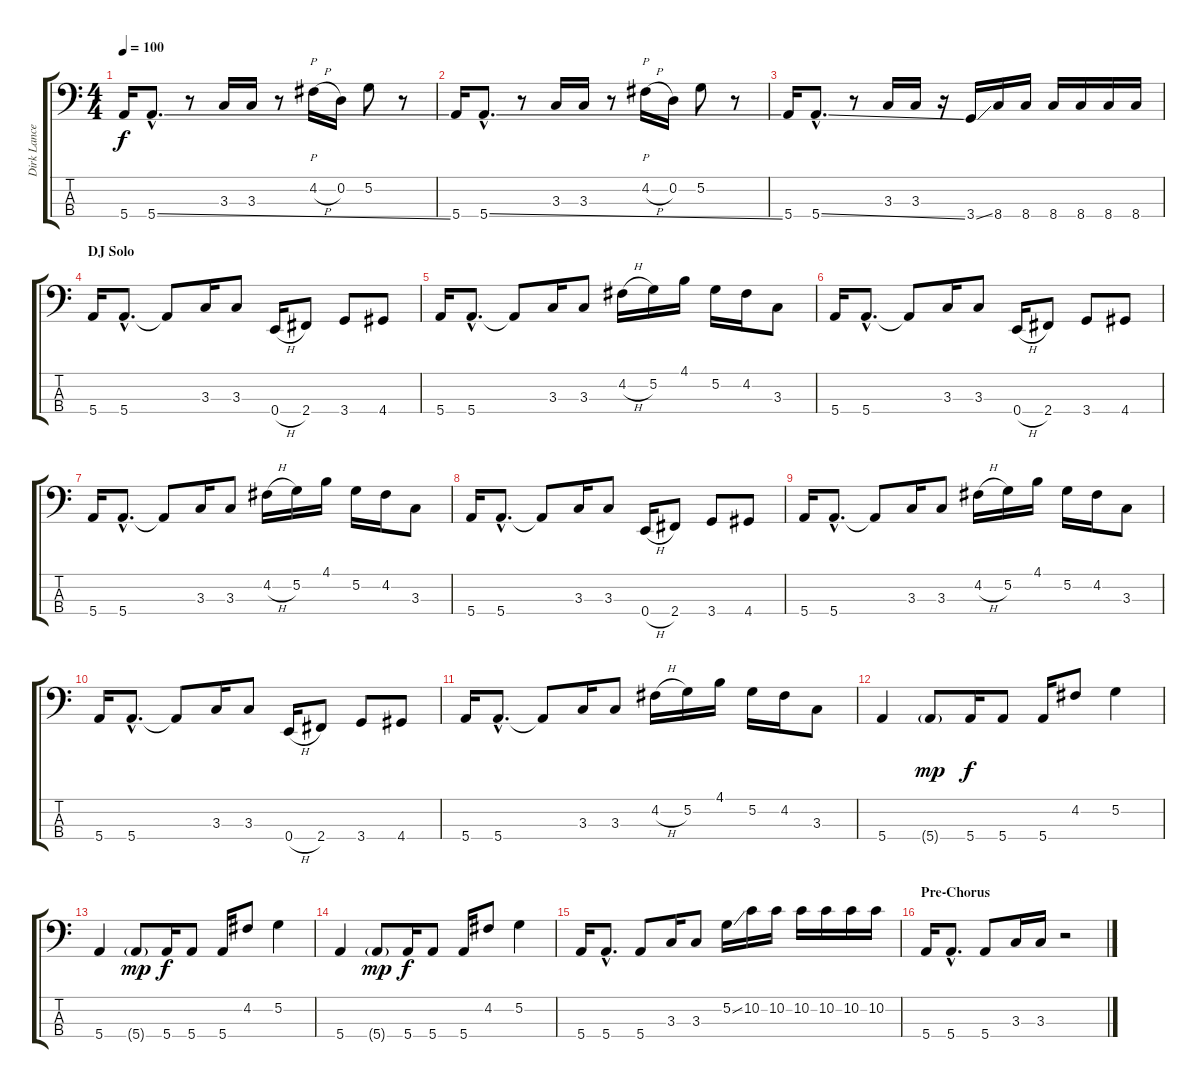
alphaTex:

\track ("Dirk Lance - Bass" "Dirk Lance") {instrument electricbassfinger}
\staff {score tabs}
\tuning (G2 D2 A1 E1) {hide}
\ts (4 4)
\tempo 100
\clef f4
\ks c
5.4.16{dy f} 5.4{ss hac}.8{d} r.8 3.3.16 3.3.16 r.8 4.2{h}.16{p} 0.2.16 5.2.8 r.8 |
5.4.16 5.4{ss hac}.8{d} r.8 3.3.16 3.3.16 r.8 4.2{h}.16{p} 0.2.16 5.2.8 r.8 |
5.4.16 5.4{ss hac}.8{d} r.8 3.3.16 3.3.16 r.16 3.4{ss}.16 8.4.16 8.4.16 8.4.16 8.4.16 8.4.16 8.4.16 |
\section ("" "DJ Solo")
5.4.16 5.4{hac}.8{d} 5.4{t}.8 3.3.16 3.3.8 0.4{h}.16 2.4.8 3.4.8 4.4.8 |
5.4.16 5.4{hac}.8{d} 5.4{t}.8 3.3.16 3.3.8 4.2{h}.16 5.2.16 4.1.16 5.2.16 4.2.16 3.3.8 |
5.4.16 5.4{hac}.8{d} 5.4{t}.8 3.3.16 3.3.8 0.4{h}.16 2.4.8 3.4.8 4.4.8 |
5.4.16 5.4{hac}.8{d} 5.4{t}.8 3.3.16 3.3.8 4.2{h}.16 5.2.16 4.1.16 5.2.16 4.2.16 3.3.8 |
5.4.16 5.4{hac}.8{d} 5.4{t}.8 3.3.16 3.3.8 0.4{h}.16 2.4.8 3.4.8 4.4.8 |
5.4.16 5.4{hac}.8{d} 5.4{t}.8 3.3.16 3.3.8 4.2{h}.16 5.2.16 4.1.16 5.2.16 4.2.16 3.3.8 |
5.4.16 5.4{hac}.8{d} 5.4{t}.8 3.3.16 3.3.8 0.4{h}.16 2.4.8 3.4.8 4.4.8 |
5.4.16 5.4{hac}.8{d} 5.4{t}.8 3.3.16 3.3.8 4.2{h}.16 5.2.16 4.1.16 5.2.16 4.2.16 3.3.8 |
5.4.4 5.4{g}.8{dy mp} 5.4.16{dy f} 5.4.8 5.4.16 4.2.8 5.2.4 |
5.4.4 5.4{g}.8{dy mp} 5.4.16{dy f} 5.4.8 5.4.16 4.2.8 5.2.4 |
5.4.4 5.4{g}.8{dy mp} 5.4.16{dy f} 5.4.8 5.4.16 4.2.8 5.2.4 |
5.4.16 5.4{hac}.8{d} 5.4.8 3.3.16 3.3.8 5.2{ss}.16 10.2.16 10.2.16 10.2.16 10.2.16 10.2.16 10.2.16 |
\section ("" "Pre-Chorus")
5.4.16 5.4{hac}.8{d} 5.4.8 3.3.16 3.3.16 r.2
